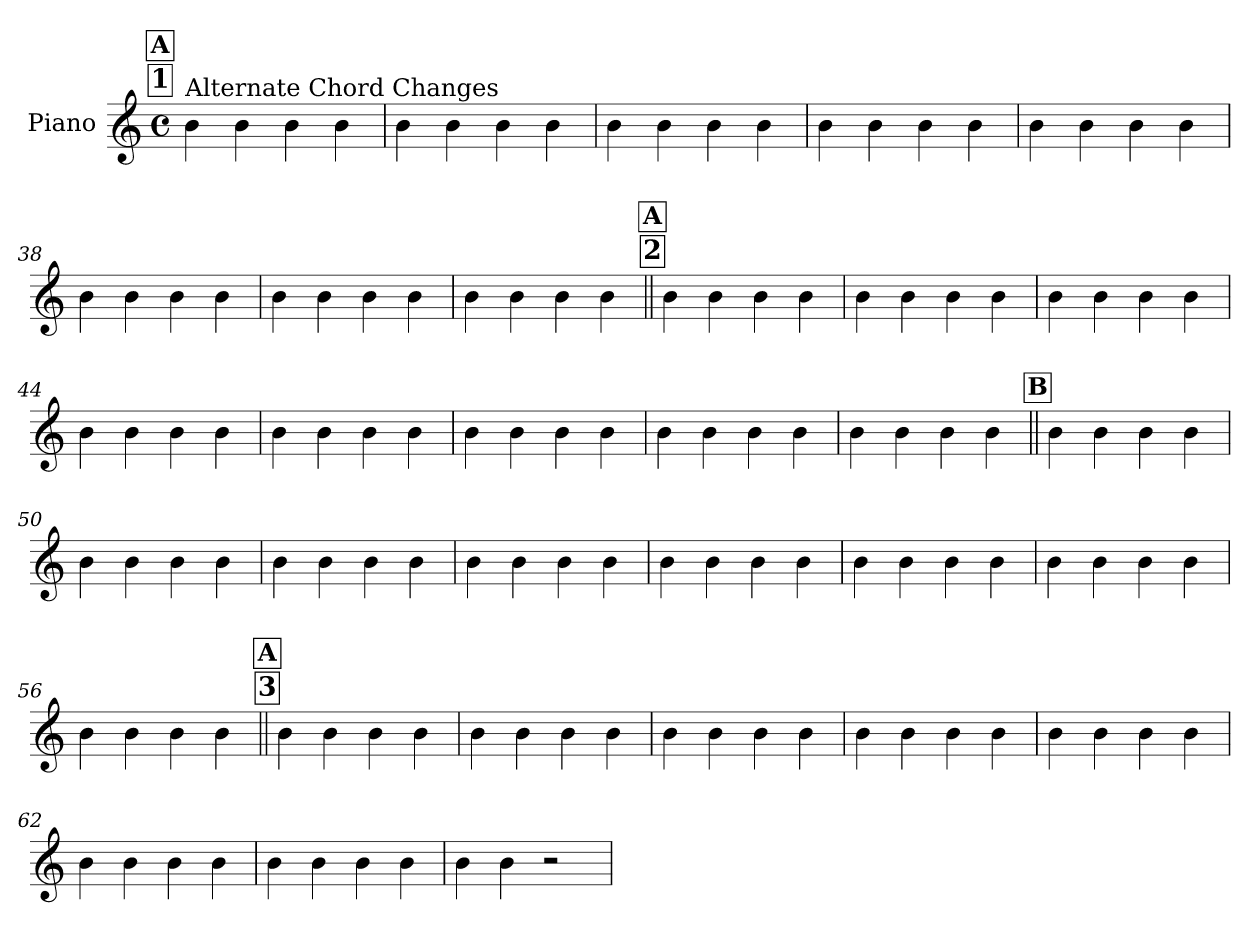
**kern
*part1
*staff1
*I"Piano
*I'Pno.
!!LO:PB:g=z
*clefG2
*k[]
*M4/4
*met(c)
!!LO:REH:place=s1:a:t=1
!!LO:REH:place=s1:a:fs=12:t=A
=33
!LO:TX:a:t=Alternate Chord Changes
4b
4b
4b
4b
=34
4b
4b
4b
4b
=35
4b
4b
4b
4b
=36
4b
4b
4b
4b
!!LO:LB:g=z
=37
4b
4b
4b
4b
=38
4b
4b
4b
4b
=39
4b
4b
4b
4b
=40
4b
4b
4b
4b
!!LO:LB:g=z
!!LO:REH:place=s1:a:t=2
!!LO:REH:place=s1:a:fs=12:t=A
=41||
4b
4b
4b
4b
=42
4b
4b
4b
4b
=43
4b
4b
4b
4b
=44
4b
4b
4b
4b
!!LO:LB:g=z
=45
4b
4b
4b
4b
=46
4b
4b
4b
4b
=47
4b
4b
4b
4b
=48
4b
4b
4b
4b
!!LO:LB:g=z
!!LO:REH:place=s1:a:fs=12:t=B
=49||
4b
4b
4b
4b
=50
4b
4b
4b
4b
=51
4b
4b
4b
4b
=52
4b
4b
4b
4b
!!LO:LB:g=z
=53
4b
4b
4b
4b
=54
4b
4b
4b
4b
=55
4b
4b
4b
4b
=56
4b
4b
4b
4b
!!LO:LB:g=z
!!LO:REH:place=s1:a:t=3
!!LO:REH:place=s1:a:fs=12:t=A
=57||
4b
4b
4b
4b
=58
4b
4b
4b
4b
=59
4b
4b
4b
4b
=60
4b
4b
4b
4b
!!LO:LB:g=z
=61
4b
4b
4b
4b
=62
4b
4b
4b
4b
=63
4b
4b
4b
4b
=64
4b
4b
2r
=
*-
